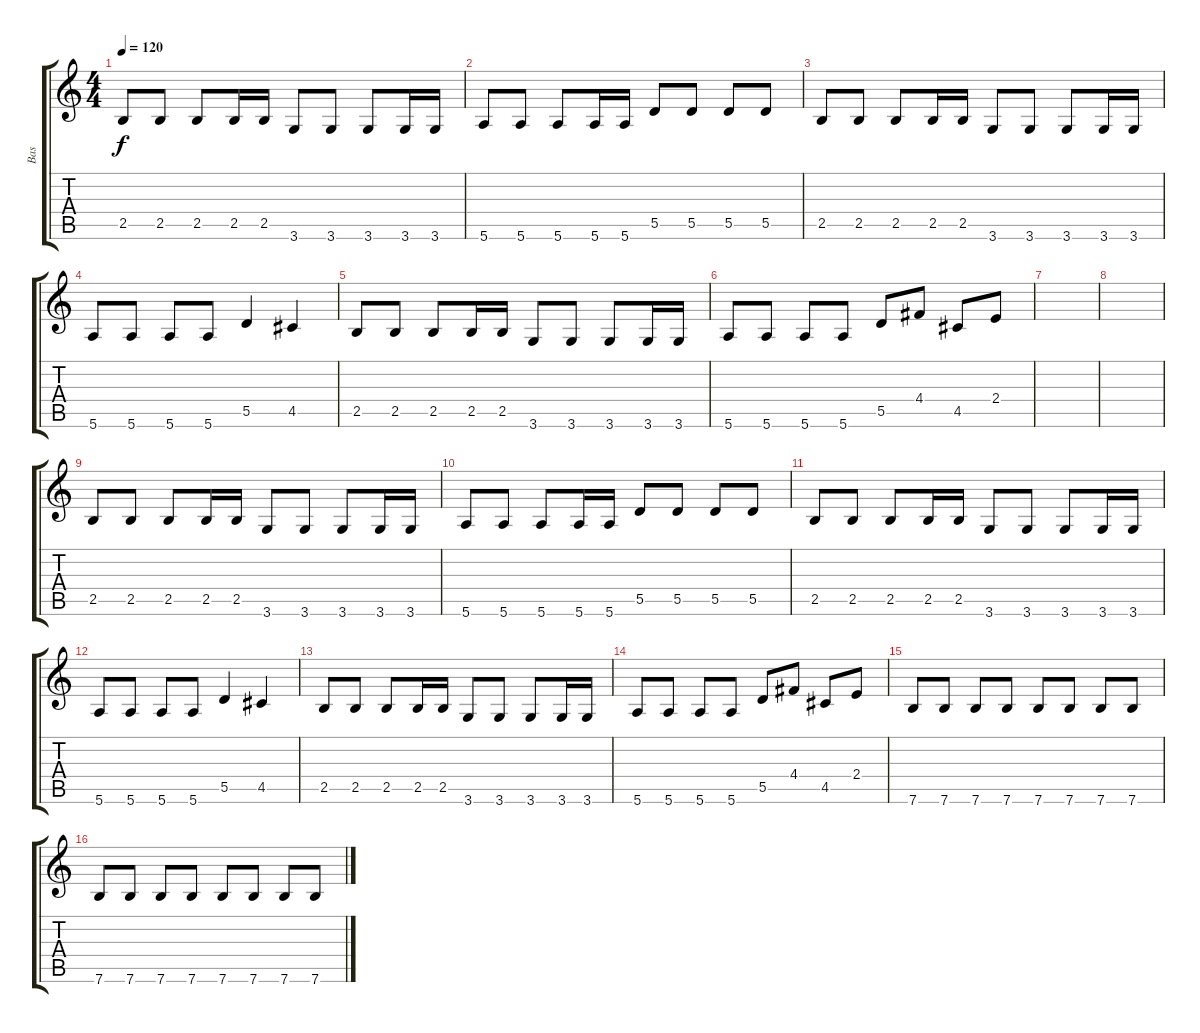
\track ("Bas" "Bas") {instrument electricbassfinger}
\staff {score tabs}
\tuning (E4 B3 G3 D3 A2 E2) {hide}
\ts (4 4)
\tempo 120
\clef g2
\ks c
2.5.8{dy f instrument electricbassfinger} 2.5.8 2.5.8 2.5.16 2.5.16 3.6.8 3.6.8 3.6.8 3.6.16 3.6.16 |
5.6.8 5.6.8 5.6.8 5.6.16 5.6.16 5.5.8 5.5.8 5.5.8 5.5.8 |
2.5.8 2.5.8 2.5.8 2.5.16 2.5.16 3.6.8 3.6.8 3.6.8 3.6.16 3.6.16 |
5.6.8 5.6.8 5.6.8 5.6.8 5.5.4 4.5.4 |
2.5.8 2.5.8 2.5.8 2.5.16 2.5.16 3.6.8 3.6.8 3.6.8 3.6.16 3.6.16 |
5.6.8 5.6.8 5.6.8 5.6.8 5.5.8 4.4.8 4.5.8 2.4.8 |
|
|
2.5.8 2.5.8 2.5.8 2.5.16 2.5.16 3.6.8 3.6.8 3.6.8 3.6.16 3.6.16 |
5.6.8 5.6.8 5.6.8 5.6.16 5.6.16 5.5.8 5.5.8 5.5.8 5.5.8 |
2.5.8 2.5.8 2.5.8 2.5.16 2.5.16 3.6.8 3.6.8 3.6.8 3.6.16 3.6.16 |
5.6.8 5.6.8 5.6.8 5.6.8 5.5.4 4.5.4 |
2.5.8 2.5.8 2.5.8 2.5.16 2.5.16 3.6.8 3.6.8 3.6.8 3.6.16 3.6.16 |
5.6.8 5.6.8 5.6.8 5.6.8 5.5.8 4.4.8 4.5.8 2.4.8 |
7.6.8 7.6.8 7.6.8 7.6.8 7.6.8 7.6.8 7.6.8 7.6.8 |
7.6.8 7.6.8 7.6.8 7.6.8 7.6.8 7.6.8 7.6.8 7.6.8
